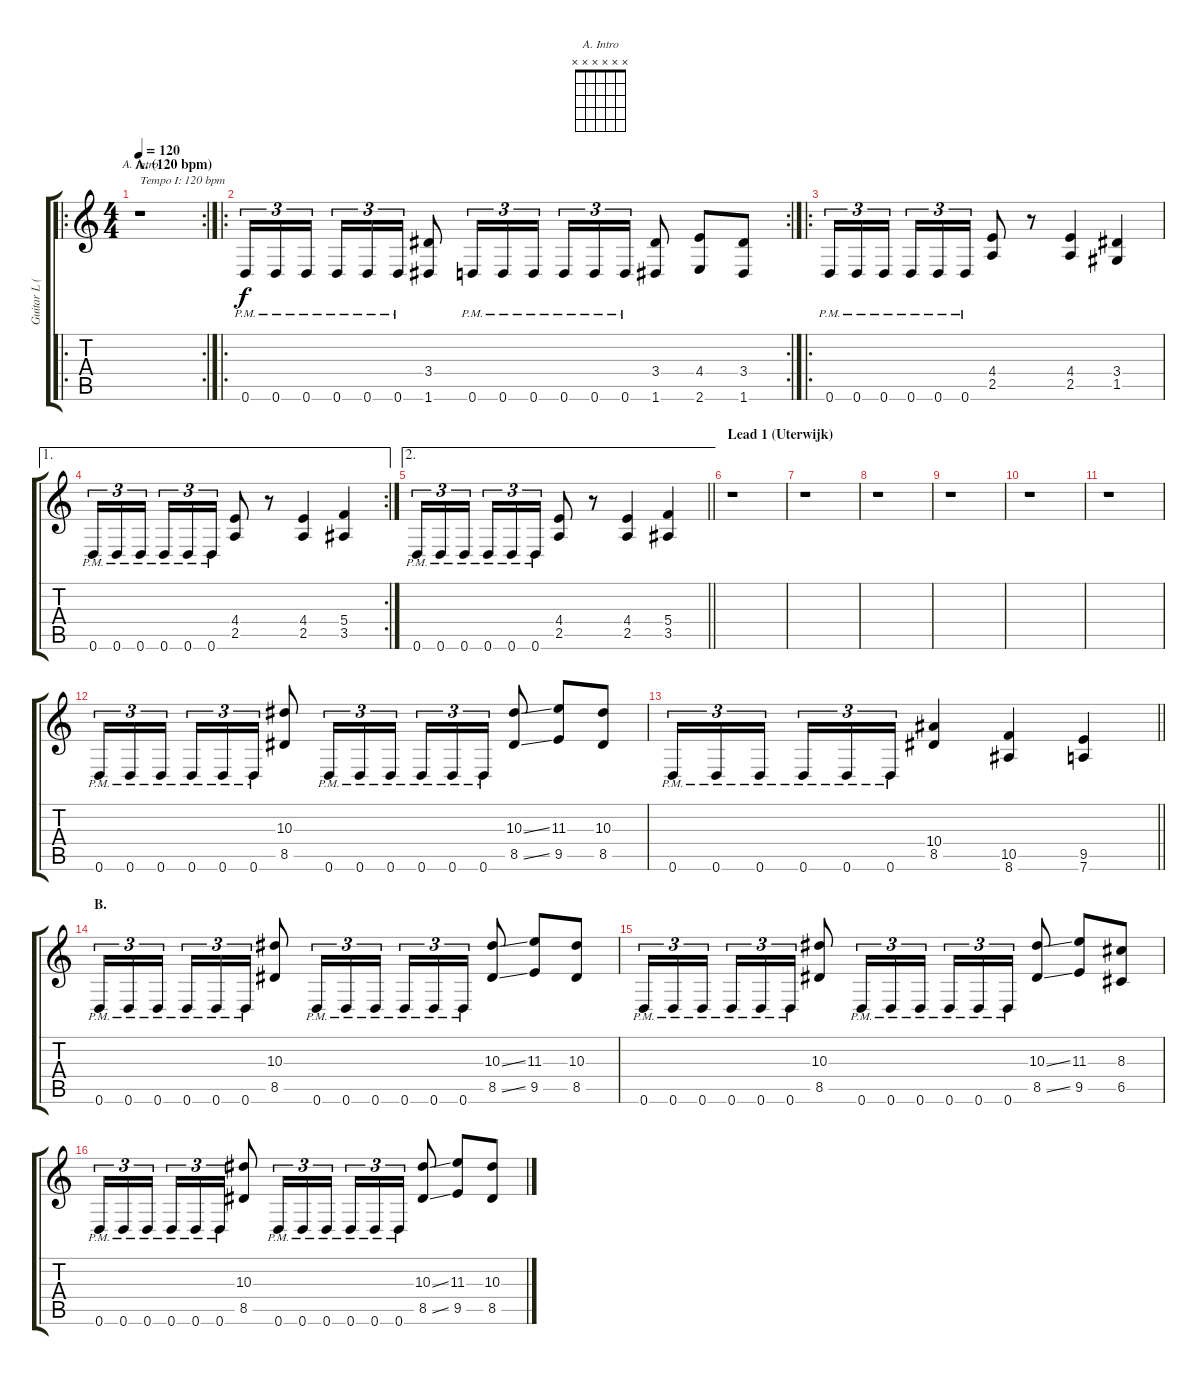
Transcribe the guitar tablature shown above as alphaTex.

\track ("Guitar L (Uterwijk)" "Guitar L (") {instrument distortionguitar}
\staff {score tabs}
\tuning (D4 A3 F3 C3 G2 D2) {hide}
\chord ("A. Intro" x x x x x x)
\ro
\rc 2
\ts (4 4)
\section ("" "A. (120 bpm)")
\tempo 120
\clef g2
\ks c
r.1{ch "A. Intro" txt "Tempo I: 120 bpm " dy f instrument distortionguitar} |
\ro
\rc 2
0.6{pm}.16{tu (3 2)} 0.6{pm}.16{tu (3 2)} 0.6{pm}.16{tu (3 2) beam splitsecondary} 0.6{pm}.16{tu (3 2)} 0.6{pm}.16{tu (3 2)} 0.6{pm}.16{tu (3 2)} (3.4 1.6).8 0.6{pm}.16{tu (3 2)} 0.6{pm}.16{tu (3 2)} 0.6{pm}.16{tu (3 2)} 0.6{pm}.16{tu (3 2)} 0.6{pm}.16{tu (3 2)} 0.6{pm}.16{tu (3 2)} (3.4 1.6).8 (4.4 2.6).8 (3.4 1.6).8 |
\ro
0.6{pm}.16{tu (3 2)} 0.6{pm}.16{tu (3 2)} 0.6{pm}.16{tu (3 2) beam splitsecondary} 0.6{pm}.16{tu (3 2)} 0.6{pm}.16{tu (3 2)} 0.6{pm}.16{tu (3 2)} (4.4 2.5).8 r.8 (4.4 2.5).4 (3.4 1.5).4 |
\ae 1
\rc 2
0.6{pm}.16{tu (3 2)} 0.6{pm}.16{tu (3 2)} 0.6{pm}.16{tu (3 2) beam splitsecondary} 0.6{pm}.16{tu (3 2)} 0.6{pm}.16{tu (3 2)} 0.6{pm}.16{tu (3 2)} (4.4 2.5).8 r.8 (4.4 2.5).4 (5.4 3.5).4 |
\ae 2
\barLineRight lightlight
0.6{pm}.16{tu (3 2)} 0.6{pm}.16{tu (3 2)} 0.6{pm}.16{tu (3 2) beam splitsecondary} 0.6{pm}.16{tu (3 2)} 0.6{pm}.16{tu (3 2)} 0.6{pm}.16{tu (3 2)} (4.4 2.5).8 r.8 (4.4 2.5).4 (5.4 3.5).4 |
\section ("" "Lead 1 (Uterwijk)")
r.1 |
r.1 |
r.1 |
r.1 |
r.1 |
r.1 |
0.6{pm}.16{tu (3 2)} 0.6{pm}.16{tu (3 2)} 0.6{pm}.16{tu (3 2) beam splitsecondary} 0.6{pm}.16{tu (3 2)} 0.6{pm}.16{tu (3 2)} 0.6{pm}.16{tu (3 2)} (10.3 8.5).8 0.6{pm}.16{tu (3 2)} 0.6{pm}.16{tu (3 2)} 0.6{pm}.16{tu (3 2)} 0.6{pm}.16{tu (3 2)} 0.6{pm}.16{tu (3 2)} 0.6{pm}.16{tu (3 2)} (10.3{ss} 8.5{ss}).8 (11.3 9.5).8 (10.3 8.5).8 |
\barLineRight lightlight
0.6{pm}.16{tu (3 2)} 0.6{pm}.16{tu (3 2)} 0.6{pm}.16{tu (3 2) beam splitsecondary} 0.6{pm}.16{tu (3 2)} 0.6{pm}.16{tu (3 2)} 0.6{pm}.16{tu (3 2)} (10.4 8.5).4 (10.5 8.6).4 (9.5 7.6).4 |
\section ("" "B.")
0.6{pm}.16{tu (3 2)} 0.6{pm}.16{tu (3 2)} 0.6{pm}.16{tu (3 2) beam splitsecondary} 0.6{pm}.16{tu (3 2)} 0.6{pm}.16{tu (3 2)} 0.6{pm}.16{tu (3 2)} (10.3 8.5).8 0.6{pm}.16{tu (3 2)} 0.6{pm}.16{tu (3 2)} 0.6{pm}.16{tu (3 2)} 0.6{pm}.16{tu (3 2)} 0.6{pm}.16{tu (3 2)} 0.6{pm}.16{tu (3 2)} (10.3{ss} 8.5{ss}).8 (11.3 9.5).8 (10.3 8.5).8 |
0.6{pm}.16{tu (3 2)} 0.6{pm}.16{tu (3 2)} 0.6{pm}.16{tu (3 2) beam splitsecondary} 0.6{pm}.16{tu (3 2)} 0.6{pm}.16{tu (3 2)} 0.6{pm}.16{tu (3 2)} (10.3 8.5).8 0.6{pm}.16{tu (3 2)} 0.6{pm}.16{tu (3 2)} 0.6{pm}.16{tu (3 2)} 0.6{pm}.16{tu (3 2)} 0.6{pm}.16{tu (3 2)} 0.6{pm}.16{tu (3 2)} (10.3{ss} 8.5{ss}).8 (11.3 9.5).8 (8.3 6.5).8 |
0.6{pm}.16{tu (3 2)} 0.6{pm}.16{tu (3 2)} 0.6{pm}.16{tu (3 2) beam splitsecondary} 0.6{pm}.16{tu (3 2)} 0.6{pm}.16{tu (3 2)} 0.6{pm}.16{tu (3 2)} (10.3 8.5).8 0.6{pm}.16{tu (3 2)} 0.6{pm}.16{tu (3 2)} 0.6{pm}.16{tu (3 2)} 0.6{pm}.16{tu (3 2)} 0.6{pm}.16{tu (3 2)} 0.6{pm}.16{tu (3 2)} (10.3{ss} 8.5{ss}).8 (11.3 9.5).8 (10.3 8.5).8
